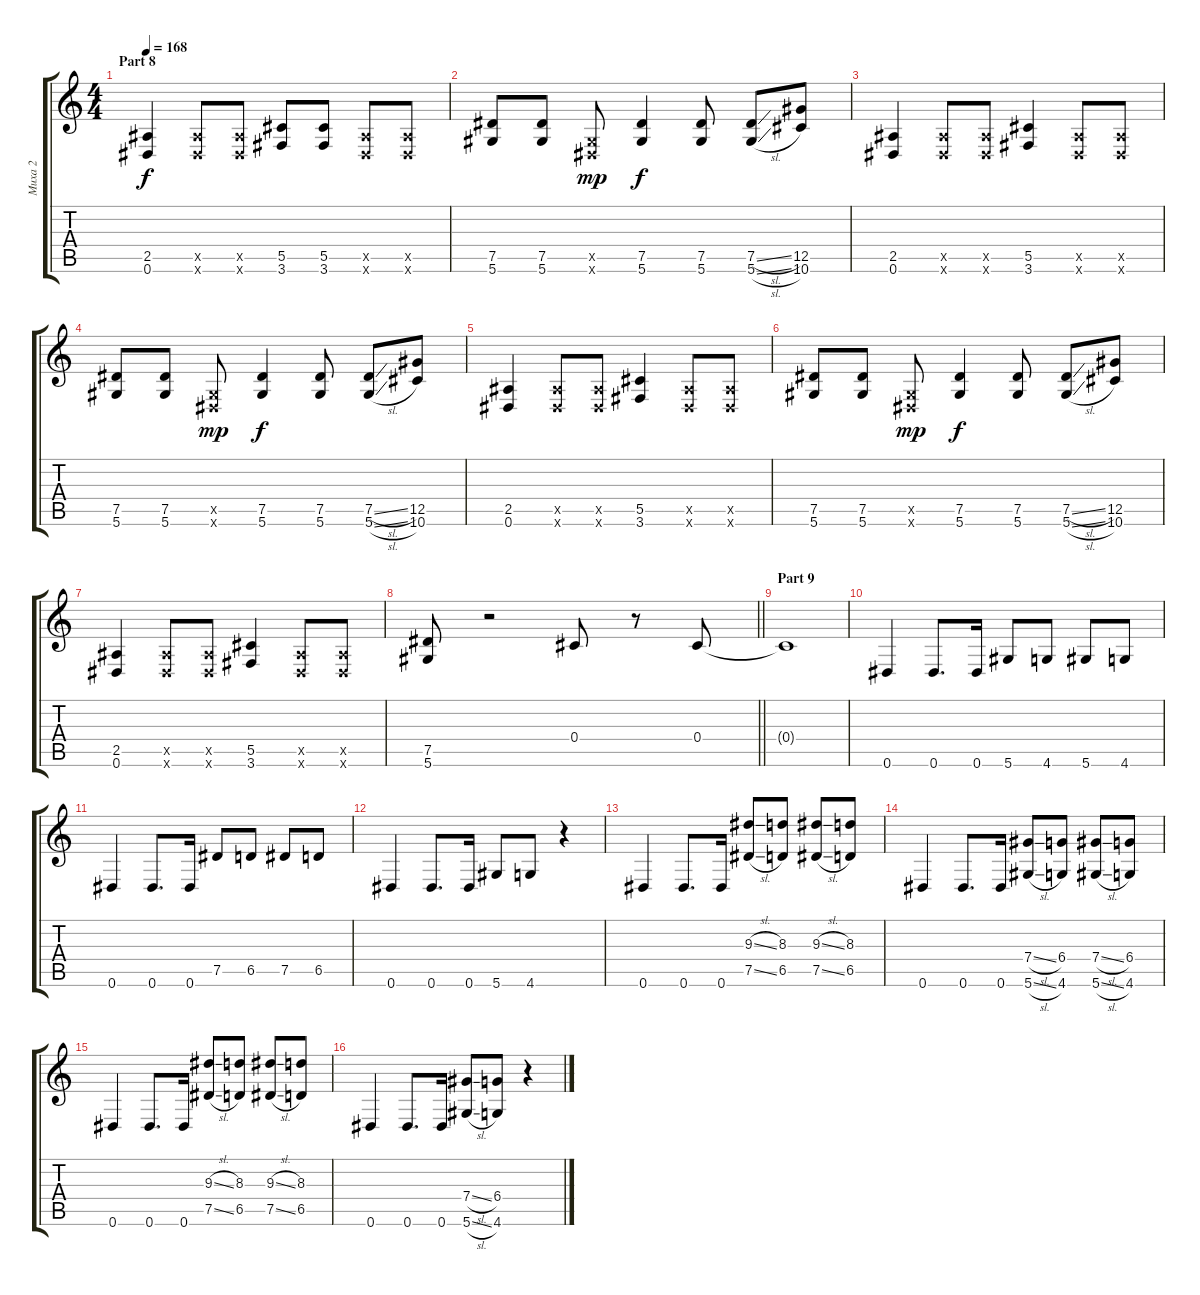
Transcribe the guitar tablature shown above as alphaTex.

\track ("Миха 2" "Миха 2") {instrument electricguitarclean}
\staff {score tabs}
\tuning (Eb4 Bb3 Gb3 Db3 Ab2 Eb2) {hide}
\ts (4 4)
\section ("" "Part 8")
\tempo 168
\clef g2
\ks c
(2.5 0.6).4{dy f volume 8 instrument distortionguitar} (2.5{x} 0.6{x}).8 (2.5{x} 0.6{x}).8 (5.5 3.6).8 (5.5 3.6).8 (2.5{x} 0.6{x}).8 (2.5{x} 0.6{x}).8 |
(7.5 5.6).8 (7.5 5.6).8 (0.5{x} 0.6{x}).8{dy mp} (7.5 5.6).4{dy f} (7.5 5.6).8 (7.5{sl} 5.6{sl}).8 (12.5 10.6).8 |
(2.5 0.6).4 (2.5{x} 0.6{x}).8 (2.5{x} 0.6{x}).8 (5.5 3.6).4 (2.5{x} 0.6{x}).8 (2.5{x} 0.6{x}).8 |
(7.5 5.6).8 (7.5 5.6).8 (0.5{x} 0.6{x}).8{dy mp} (7.5 5.6).4{dy f} (7.5 5.6).8 (7.5{sl} 5.6{sl}).8 (12.5 10.6).8 |
(2.5 0.6).4 (2.5{x} 0.6{x}).8 (2.5{x} 0.6{x}).8 (5.5 3.6).4 (2.5{x} 0.6{x}).8 (2.5{x} 0.6{x}).8 |
(7.5 5.6).8 (7.5 5.6).8 (0.5{x} 0.6{x}).8{dy mp} (7.5 5.6).4{dy f} (7.5 5.6).8 (7.5{sl} 5.6{sl}).8 (12.5 10.6).8 |
(2.5 0.6).4 (2.5{x} 0.6{x}).8 (2.5{x} 0.6{x}).8 (5.5 3.6).4 (2.5{x} 0.6{x}).8 (2.5{x} 0.6{x}).8 |
\barLineRight lightlight
(7.5 5.6).8 r.2{volume 10 instrument electricguitarclean} 0.4.8 r.8 0.4.8 |
\section ("" "Part 9")
0.4{t}.1 |
0.6.4{instrument distortionguitar} 0.6.8{d} 0.6.16 5.6.8 4.6.8 5.6.8 4.6.8 |
0.6.4 0.6.8{d} 0.6.16 7.5.8 6.5.8 7.5.8 6.5.8 |
0.6.4 0.6.8{d} 0.6.16 5.6.8 4.6.8 r.4 |
0.6.4 0.6.8{d} 0.6.16 (9.3{sl} 7.5{sl}).8 (8.3 6.5).8 (9.3{sl} 7.5{sl}).8 (8.3 6.5).8 |
0.6.4 0.6.8{d} 0.6.16 (7.4{sl} 5.6{sl}).8 (6.4 4.6).8 (7.4{sl} 5.6{sl}).8 (6.4 4.6).8 |
0.6.4 0.6.8{d} 0.6.16 (9.3{sl} 7.5{sl}).8 (8.3 6.5).8 (9.3{sl} 7.5{sl}).8 (8.3 6.5).8 |
0.6.4 0.6.8{d} 0.6.16 (7.4{sl} 5.6{sl}).8 (6.4 4.6).8 r.4
